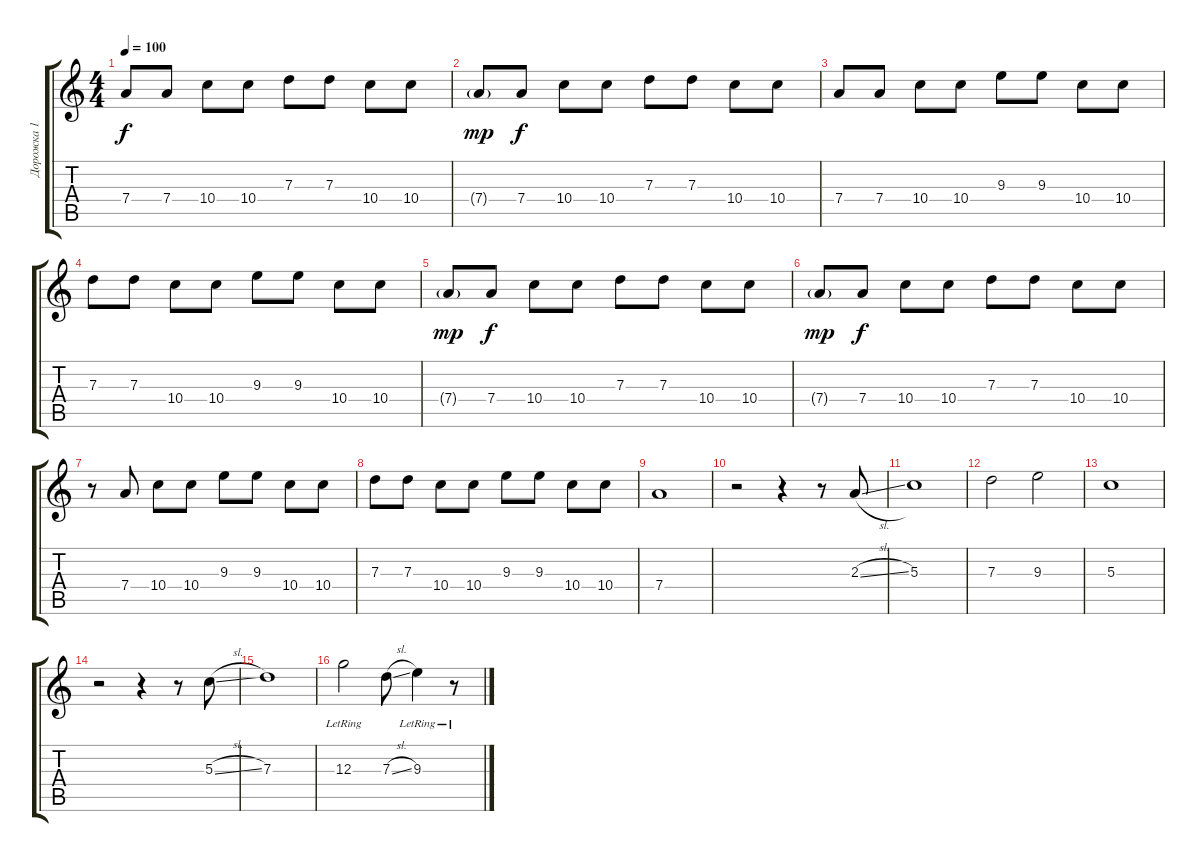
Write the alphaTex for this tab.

\track ("Дорожка 1" "Дорожка 1") {instrument electricguitarjazz}
\staff {score tabs}
\tuning (E4 B3 G3 D3 A2 E2) {hide}
\ts (4 4)
\tempo 100
\clef g2
\ks c
7.4.8{dy f} 7.4.8 10.4.8 10.4.8 7.3.8 7.3.8 10.4.8 10.4.8 |
7.4{g}.8{dy mp} 7.4.8{dy f} 10.4.8 10.4.8 7.3.8 7.3.8 10.4.8 10.4.8 |
7.4.8 7.4.8 10.4.8 10.4.8 9.3.8 9.3.8 10.4.8 10.4.8 |
7.3.8 7.3.8 10.4.8 10.4.8 9.3.8 9.3.8 10.4.8 10.4.8 |
7.4{g}.8{dy mp} 7.4.8{dy f} 10.4.8 10.4.8 7.3.8 7.3.8 10.4.8 10.4.8 |
7.4{g}.8{dy mp} 7.4.8{dy f} 10.4.8 10.4.8 7.3.8 7.3.8 10.4.8 10.4.8 |
r.8 7.4.8 10.4.8 10.4.8 9.3.8 9.3.8 10.4.8 10.4.8 |
7.3.8 7.3.8 10.4.8 10.4.8 9.3.8 9.3.8 10.4.8 10.4.8 |
7.4.1 |
r.2 r.4 r.8 2.3{sl}.8 |
5.3.1 |
7.3.2 9.3.2 |
5.3.1 |
r.2 r.4 r.8 5.3{sl}.8 |
7.3.1 |
12.3{lr}.2 7.3{sl}.8 9.3{lr}.4 r.8
